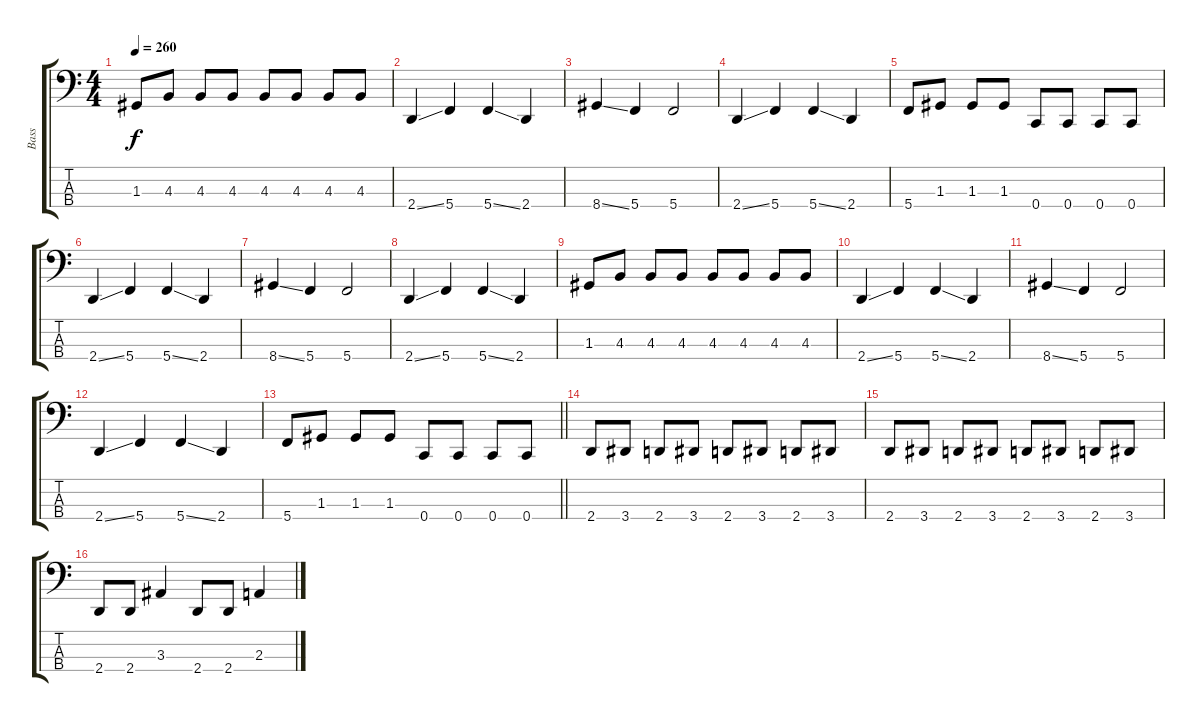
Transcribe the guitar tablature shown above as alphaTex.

\track ("Bass" "Bass") {instrument electricbassfinger}
\staff {score tabs}
\tuning (F2 C2 G1 C1) {hide}
\ts (4 4)
\tempo 260
\clef f4
\ks c
1.3.8{dy f} 4.3.8 4.3.8 4.3.8 4.3.8 4.3.8 4.3.8 4.3.8 |
2.4{ss}.4 5.4.4 5.4{ss}.4 2.4.4 |
8.4{ss}.4 5.4.4 5.4.2 |
2.4{ss}.4 5.4.4 5.4{ss}.4 2.4.4 |
5.4.8 1.3.8 1.3.8 1.3.8 0.4.8 0.4.8 0.4.8 0.4.8 |
2.4{ss}.4 5.4.4 5.4{ss}.4 2.4.4 |
8.4{ss}.4 5.4.4 5.4.2 |
2.4{ss}.4 5.4.4 5.4{ss}.4 2.4.4 |
1.3.8 4.3.8 4.3.8 4.3.8 4.3.8 4.3.8 4.3.8 4.3.8 |
2.4{ss}.4 5.4.4 5.4{ss}.4 2.4.4 |
8.4{ss}.4 5.4.4 5.4.2 |
2.4{ss}.4 5.4.4 5.4{ss}.4 2.4.4 |
\barLineRight lightlight
5.4.8 1.3.8 1.3.8 1.3.8 0.4.8 0.4.8 0.4.8 0.4.8 |
2.4.8 3.4.8 2.4.8 3.4.8 2.4.8 3.4.8 2.4.8 3.4.8 |
2.4.8 3.4.8 2.4.8 3.4.8 2.4.8 3.4.8 2.4.8 3.4.8 |
2.4.8 2.4.8 3.3.4 2.4.8 2.4.8 2.3.4
